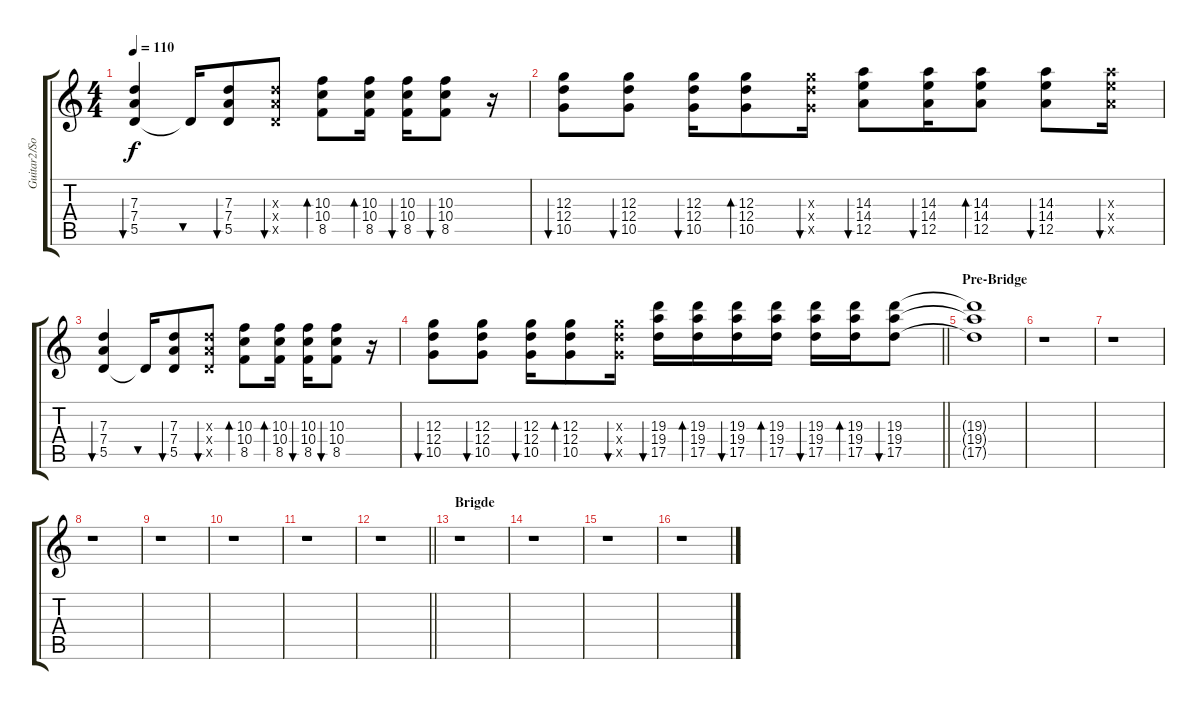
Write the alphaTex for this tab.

\track ("Guitar2/Solo" "Guitar2/So") {instrument overdrivenguitar}
\staff {score tabs}
\tuning (E4 B3 G3 D3 A2 E2) {hide}
\ts (4 4)
\tempo 110
\clef g2
\ks c
(7.3 7.4 5.5).4{bu 60 dy f} 5.5{t}.16{bu 60} (7.3 7.4 5.5).8{bu 60} (7.3{x} 7.4{x} 5.5{x}).8{bu 60} (10.3 10.4 8.5).8{bd 60} (10.3 10.4 8.5).16{bd 60} (10.3 10.4 8.5).16{bu 60} (10.3 10.4 8.5).8{bu 60} r.16 |
(12.3 12.4 10.5).8{bu 60} (12.3 12.4 10.5).8{bu 60} (12.3 12.4 10.5).16{bu 60} (12.3 12.4 10.5).8{bd 60} (12.3{x} 12.4{x} 10.5{x}).16{bu 60} (14.3 14.4 12.5).8{bu 60} (14.3 14.4 12.5).16{bu 60} (14.3 14.4 12.5).8{bd 60} (14.3 14.4 12.5).8{bu 60} (14.3{x} 14.4{x} 12.5{x}).16{bu 60} |
(7.3 7.4 5.5).4{bu 60} 5.5{t}.16{bu 60} (7.3 7.4 5.5).8{bu 60} (7.3{x} 7.4{x} 5.5{x}).8{bu 60} (10.3 10.4 8.5).8{bd 60} (10.3 10.4 8.5).16{bd 60} (10.3 10.4 8.5).16{bu 60} (10.3 10.4 8.5).8{bu 60} r.16 |
\barLineRight lightlight
(12.3 12.4 10.5).8{bu 60} (12.3 12.4 10.5).8{bu 60} (12.3 12.4 10.5).16{bu 60} (12.3 12.4 10.5).8{bd 60} (12.3{x} 12.4{x} 10.5{x}).16{bu 60} (19.3 19.4 17.5).16{bu 60} (19.3 19.4 17.5).16{bd 60} (19.3 19.4 17.5).16{bu 60} (19.3 19.4 17.5).16{bd 60} (19.3 19.4 17.5).16{bu 60} (19.3 19.4 17.5).16{bd 60} (19.3 19.4 17.5).8{bu 60} |
\section ("" "Pre-Bridge")
(19.3{t} 19.4{t} 17.5{t}).1 |
r.1 |
r.1 |
r.1 |
r.1 |
r.1 |
r.1 |
\barLineRight lightlight
r.1 |
\section ("" "Brigde")
r.1 |
r.1 |
r.1 |
r.1
